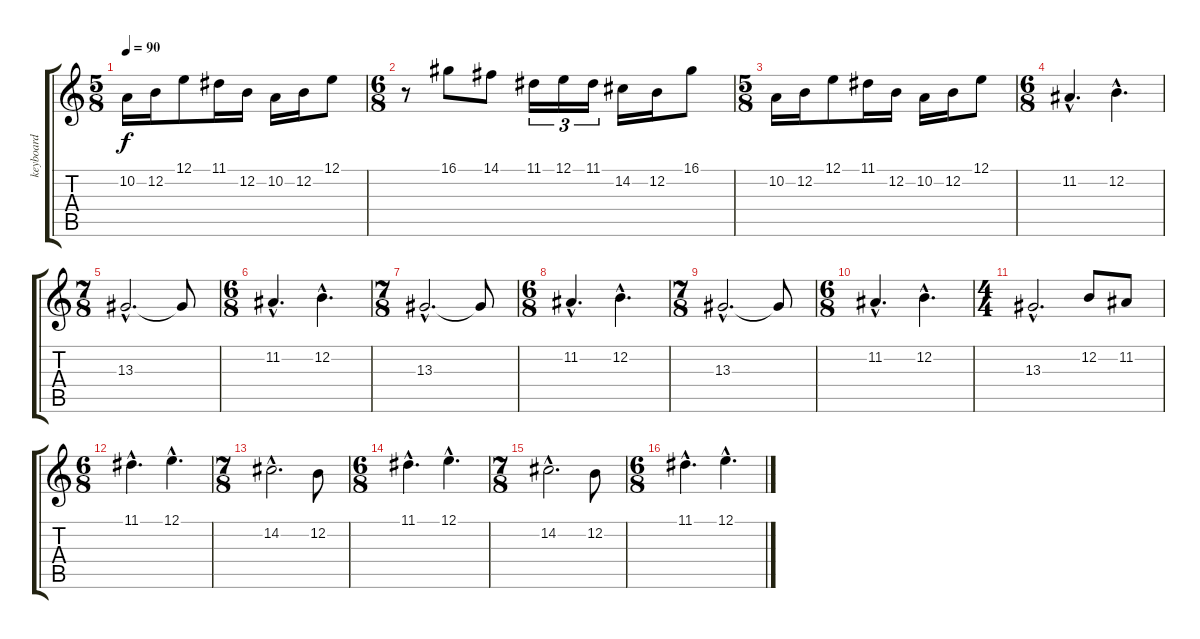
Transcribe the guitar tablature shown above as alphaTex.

\track ("keyboard" "keyboard") {instrument acousticgrandpiano}
\staff {score tabs}
\tuning (E4 B3 G3 D3 A2 D2) {hide}
\ts (5 8)
\tempo 90
\clef g2
\ks c
10.2.16{dy f} 12.2.16 12.1.8 11.1.16 12.2.16 10.2.16 12.2.16 12.1.8 |
\ts (6 8)
r.8 16.1.8 14.1.8 11.1.16{tu (3 2)} 12.1.16{tu (3 2)} 11.1.16{tu (3 2)} 14.2.16 12.2.16 16.1.8 |
\ts (5 8)
10.2.16 12.2.16 12.1.8 11.1.16 12.2.16 10.2.16 12.2.16 12.1.8 |
\ts (6 8)
11.2{hac}.4{d instrument choiraahs} 12.2{hac}.4{d} |
\ts (7 8)
13.3{hac}.2{d} 13.3{t}.8 |
\ts (6 8)
11.2{hac}.4{d} 12.2{hac}.4{d} |
\ts (7 8)
13.3{hac}.2{d} 13.3{t}.8 |
\ts (6 8)
11.2{hac}.4{d} 12.2{hac}.4{d} |
\ts (7 8)
13.3{hac}.2{d} 13.3{t}.8 |
\ts (6 8)
11.2{hac}.4{d} 12.2{hac}.4{d} |
\ts (4 4)
13.3{hac}.2{d} 12.2.8 11.2.8 |
\ts (6 8)
11.1{hac}.4{d instrument accordion} 12.1{hac}.4{d} |
\ts (7 8)
14.2{hac}.2{d} 12.2.8 |
\ts (6 8)
11.1{hac}.4{d} 12.1{hac}.4{d} |
\ts (7 8)
14.2{hac}.2{d} 12.2.8 |
\ts (6 8)
11.1{hac}.4{d} 12.1{hac}.4{d}
